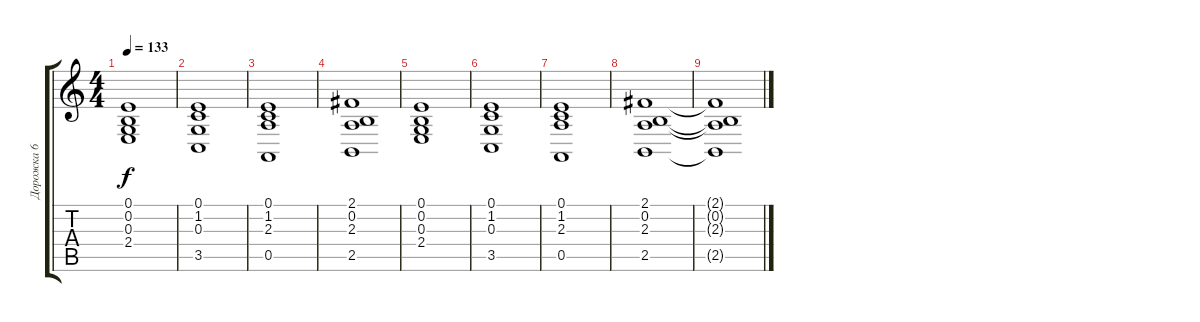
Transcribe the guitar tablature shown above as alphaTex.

\track ("Дорожка 6" "Дорожка 6") {instrument stringensemble2}
\staff {score tabs}
\tuning (E4 B3 G3 D3 A2 E2) {hide}
\ts (4 4)
\tempo 133
\clef g2
\ks c
(0.1 0.2 0.3 2.4).1{dy f} |
(0.1 1.2 0.3 3.5).1 |
(0.1 1.2 2.3 0.5).1 |
(2.1 0.2 2.3 2.5).1 |
(0.1 0.2 0.3 2.4).1 |
(0.1 1.2 0.3 3.5).1 |
(0.1 1.2 2.3 0.5).1 |
(2.1 0.2 2.3 2.5).1 |
(2.1{t} 0.2{t} 2.3{t} 2.5{t}).1
